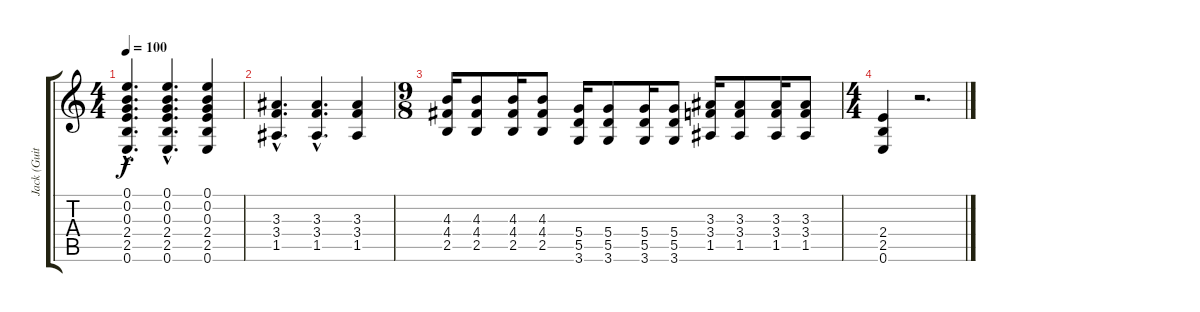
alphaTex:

\track ("Jack (Guitar)" "Jack (Guit") {instrument electricguitarclean}
\staff {score tabs}
\tuning (E4 B3 G3 D3 A2 E2) {hide}
\ts (4 4)
\tempo 100
\clef g2
\ks c
(0.1{hac} 0.2{hac} 0.3{hac} 2.4{hac} 2.5{hac} 0.6{hac}).4{d dy f instrument distortionguitar} (0.1{hac} 0.2{hac} 0.3{hac} 2.4{hac} 2.5{hac} 0.6{hac}).4{d} (0.1 0.2 0.3 2.4 2.5 0.6).4 |
(3.3{hac} 3.4{hac} 1.5{hac}).4{d} (3.3{hac} 3.4{hac} 1.5{hac}).4{d} (3.3 3.4 1.5).4 |
\ts (9 8)
(4.3 4.4 2.5).16{instrument distortionguitar} (4.3 4.4 2.5).8 (4.3 4.4 2.5).16 (4.3 4.4 2.5).8 (5.4 5.5 3.6).16 (5.4 5.5 3.6).8 (5.4 5.5 3.6).16 (5.4 5.5 3.6).8 (3.3 3.4 1.5).16 (3.3 3.4 1.5).8 (3.3 3.4 1.5).16 (3.3 3.4 1.5).8 |
\ts (4 4)
(2.4 2.5 0.6).4 r.2{d}
